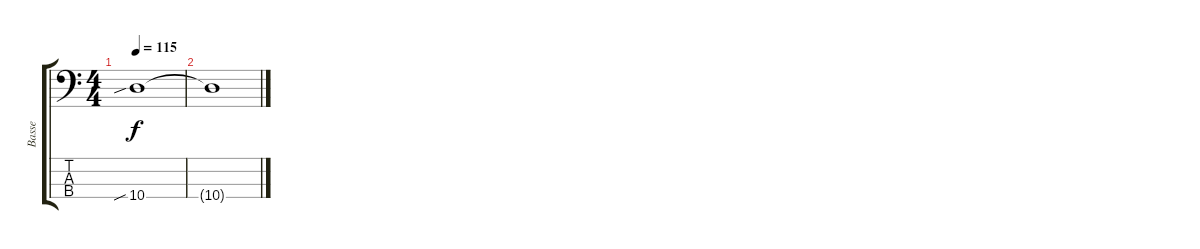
\track ("Basse" "Basse") {instrument electricbasspick}
\staff {score tabs}
\tuning (G2 D2 A1 E1) {hide}
\ts (4 4)
\tempo 115
\clef f4
\ks c
10.4{sib}.1{dy f} |
10.4{t}.1
